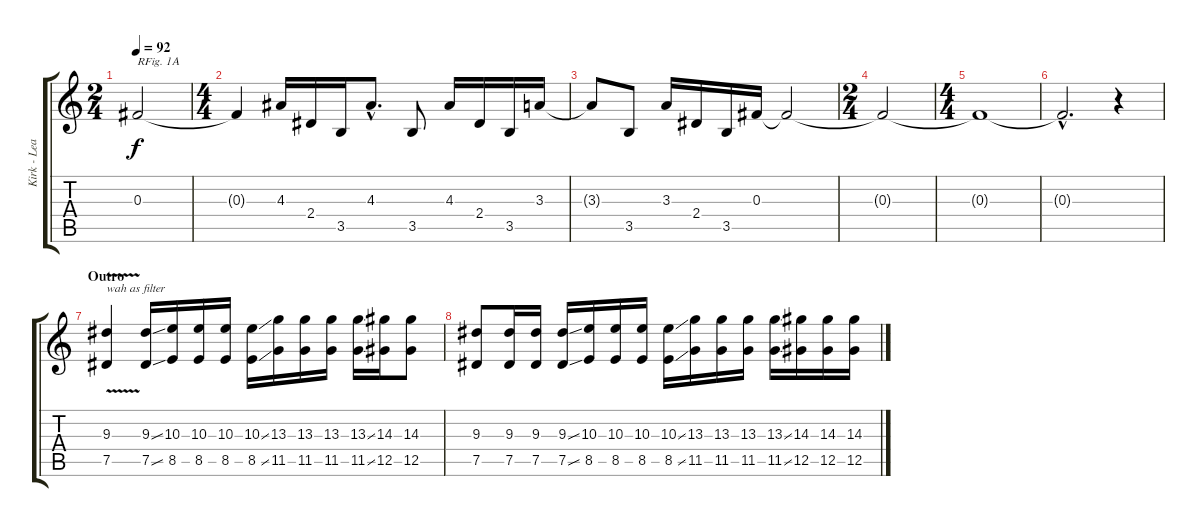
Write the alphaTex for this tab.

\track ("Kirk - Lead Guitar" "Kirk - Lea") {instrument distortionguitar}
\staff {score tabs}
\tuning (Eb4 Bb3 Gb3 Db3 Ab2 Eb2) {hide}
\ts (2 4)
\tempo 92
\clef g2
\ks c
0.3{t}.2{txt "RFig. 1A" dy f} |
\ts (4 4)
0.3{t}.4 4.3.16 2.4.16 3.5.16 4.3{hac}.8{d} 3.5.8 4.3.16 2.4.16 3.5.16 3.3.16 |
3.3{t}.8 3.5.8 3.3.16 2.4.16 3.5.16 0.3.16 0.3{t}.2 |
\ts (2 4)
0.3{t}.2 |
\ts (4 4)
0.3{t}.1 |
0.3{hac t}.2{d} r.4 |
\section ("" "Outro")
(9.3{v} 7.5{v}).4{txt "wah as filter" volume 16 instrument overdrivenguitar} (9.3{ss} 7.5{ss}).16 (10.3 8.5).16 (10.3 8.5).16 (10.3 8.5).16 (10.3{ss} 8.5{ss}).16 (13.3 11.5).16 (13.3 11.5).16 (13.3 11.5).16 (13.3{ss} 11.5{ss}).16 (14.3 12.5).16 (14.3 12.5).8 |
(9.3 7.5).8 (9.3 7.5).16 (9.3 7.5).16 (9.3{ss} 7.5{ss}).16 (10.3 8.5).16 (10.3 8.5).16 (10.3 8.5).16 (10.3{ss} 8.5{ss}).16 (13.3 11.5).16 (13.3 11.5).16 (13.3 11.5).16 (13.3{ss} 11.5{ss}).16 (14.3 12.5).16 (14.3 12.5).16 (14.3 12.5).16
